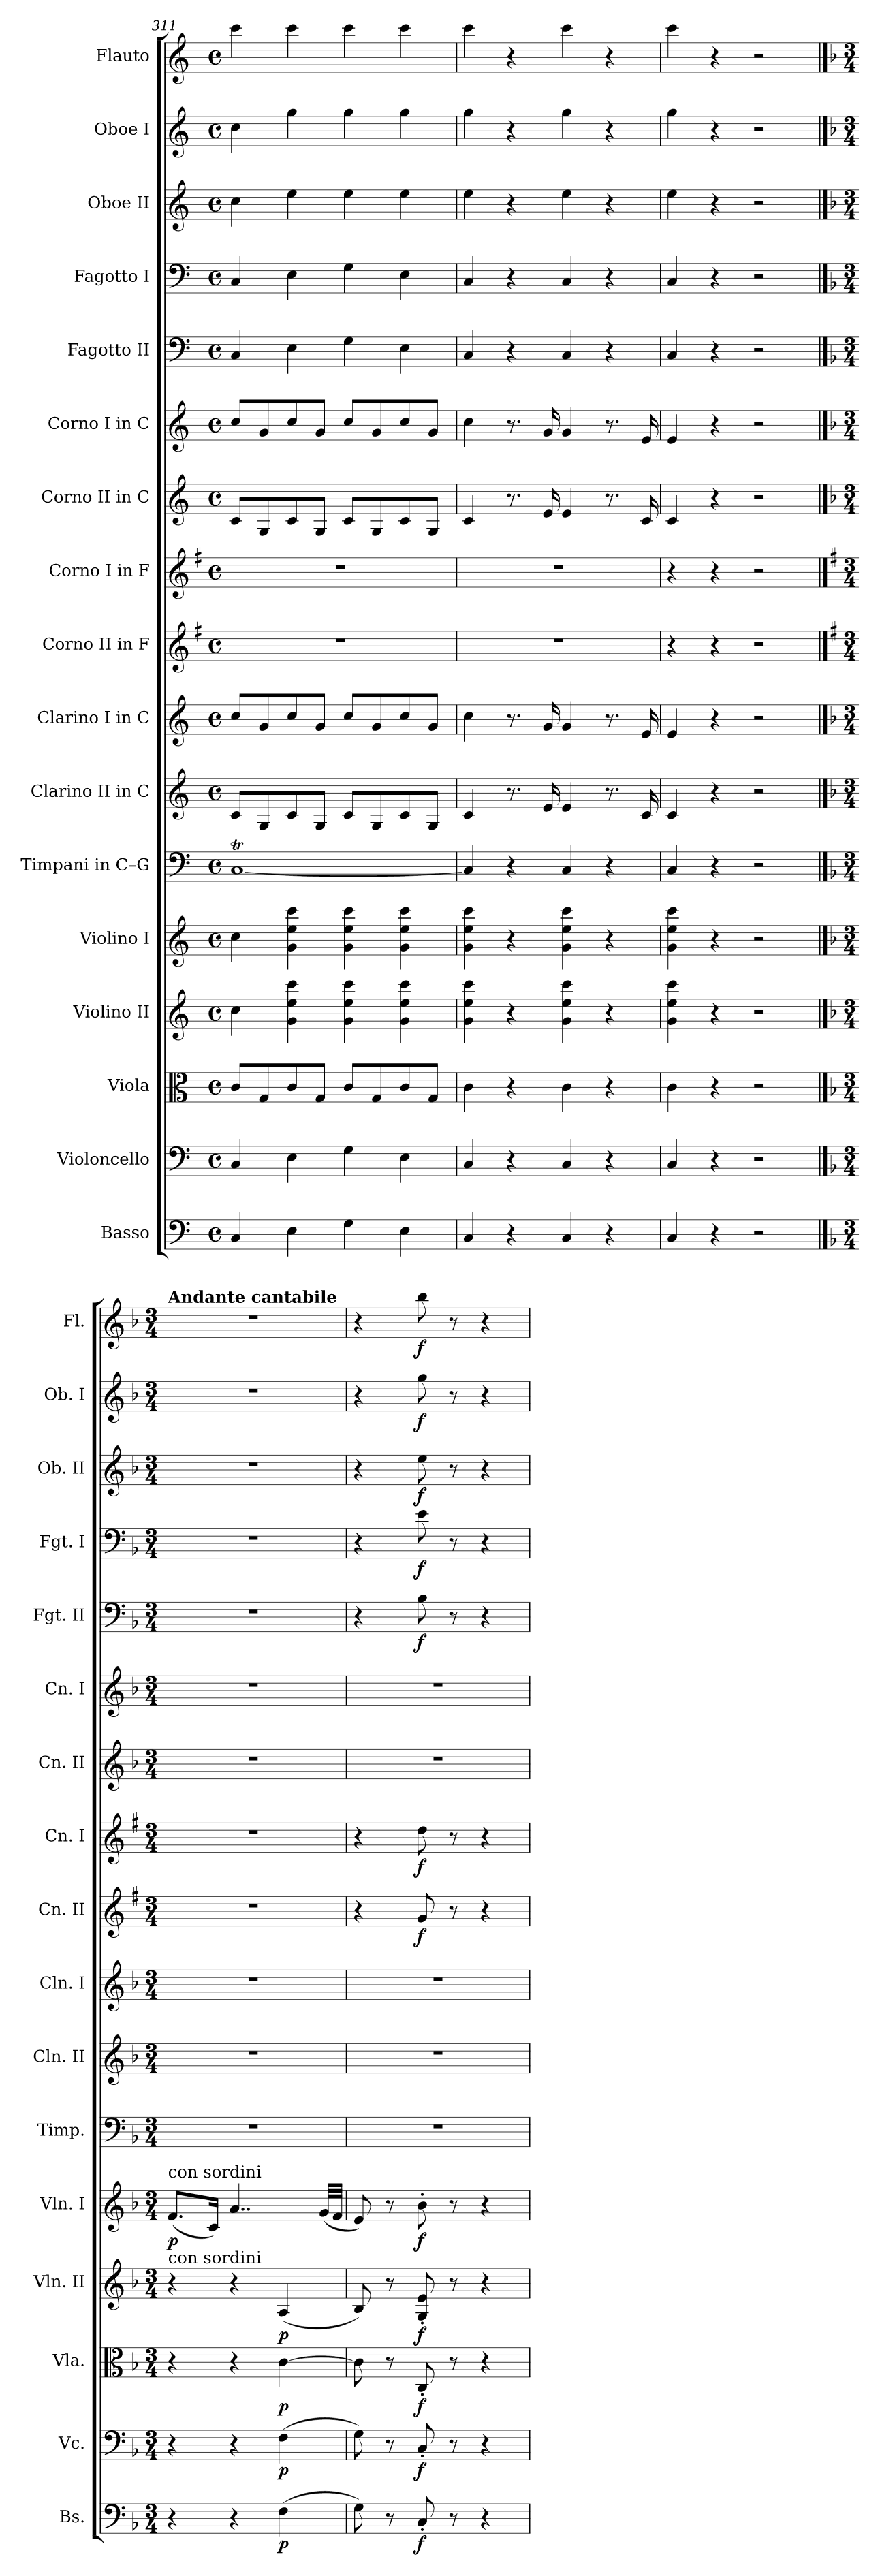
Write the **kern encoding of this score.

**kern	**dynam	**kern	**dynam	**kern	**dynam	**kern	**dynam	**kern	**dynam	**kern	**kern	**kern	**kern	**dynam	**kern	**dynam	**kern	**kern	**kern	**dynam	**kern	**dynam	**kern	**dynam	**kern	**dynam	**kern	**dynam
*part17	*part17	*part16	*part16	*part15	*part15	*part14	*part14	*part13	*part13	*part12	*part11	*part10	*part9	*part9	*part8	*part8	*part7	*part6	*part5	*part5	*part4	*part4	*part3	*part3	*part2	*part2	*part1	*part1
*staff17	*staff17	*staff16	*staff16	*staff15	*staff15	*staff14	*staff14	*staff13	*staff13	*staff12	*staff11	*staff10	*staff9	*staff9	*staff8	*staff8	*staff7	*staff6	*staff5	*staff5	*staff4	*staff4	*staff3	*staff3	*staff2	*staff2	*staff1	*staff1
*I"Basso	*	*I"Violoncello	*	*I"Viola	*	*I"Violino II	*	*I"Violino I	*	*I"Timpani in C–G	*I"Clarino II in C	*I"Clarino I in C	*I"Corno II in F	*	*I"Corno I in F	*	*I"Corno II in C	*I"Corno I in C	*I"Fagotto II	*	*I"Fagotto I	*	*I"Oboe II	*	*I"Oboe I	*	*I"Flauto	*
*I'Bs.	*	*I'Vc.	*	*I'Vla.	*	*I'Vln. II	*	*I'Vln. I	*	*I'Timp.	*I'Cln. II	*I'Cln. I	*I'Cn. II	*	*I'Cn. I	*	*I'Cn. II	*I'Cn. I	*I'Fgt. II	*	*I'Fgt. I	*	*I'Ob. II	*	*I'Ob. I	*	*I'Fl.	*
*clefF4	*	*clefF4	*	*clefC3	*	*clefG2	*	*clefG2	*	*clefF4	*clefG2	*clefG2	*clefG2	*	*clefG2	*	*clefG2	*clefG2	*clefF4	*	*clefF4	*	*clefG2	*	*clefG2	*	*clefG2	*
*ITrd7c12	*	*	*	*	*	*	*	*	*	*	*	*	*ITrd4c7	*	*ITrd4c7	*	*ITrd7c12	*ITrd7c12	*	*	*	*	*	*	*	*	*	*
*k[]	*	*k[]	*	*k[]	*	*k[]	*	*k[]	*	*k[]	*k[]	*k[]	*k[]	*	*k[]	*	*k[]	*k[]	*k[]	*	*k[]	*	*k[]	*	*k[]	*	*k[]	*
*M4/4	*	*M4/4	*	*M4/4	*	*M4/4	*	*M4/4	*	*M4/4	*M4/4	*M4/4	*M4/4	*	*M4/4	*	*M4/4	*M4/4	*M4/4	*	*M4/4	*	*M4/4	*	*M4/4	*	*M4/4	*
*met(c)	*	*met(c)	*	*met(c)	*	*met(c)	*	*met(c)	*	*met(c)	*met(c)	*met(c)	*met(c)	*	*met(c)	*	*met(c)	*met(c)	*met(c)	*	*met(c)	*	*met(c)	*	*met(c)	*	*met(c)	*
=311	=311	=311	=311	=311	=311	=311	=311	=311	=311	=311	=311	=311	=311	=311	=311	=311	=311	=311	=311	=311	=311	=311	=311	=311	=311	=311	=311	=311
4CC/	.	4C/	.	8c/L	.	4cc\	.	4cc\	.	[1CT	8c/L	8cc/L	1r	.	1r	.	8C/L	8c/L	4C/	.	4C/	.	4cc\	.	4cc\	.	4ccc\	.
.	.	.	.	8G/	.	.	.	.	.	.	8G/	8g/	.	.	.	.	8GG/	8G/	.	.	.	.	.	.	.	.	.	.
4EE\	.	4E\	.	8c/	.	4g\ 4ee\ 4ccc\	.	4g\ 4ee\ 4ccc\	.	.	8c/	8cc/	.	.	.	.	8C/	8c/	4E\	.	4E\	.	4ee\	.	4gg\	.	4ccc\	.
.	.	.	.	8G/J	.	.	.	.	.	.	8G/J	8g/J	.	.	.	.	8GG/J	8G/J	.	.	.	.	.	.	.	.	.	.
4GG\	.	4G\	.	8c/L	.	4g\ 4ee\ 4ccc\	.	4g\ 4ee\ 4ccc\	.	.	8c/L	8cc/L	.	.	.	.	8C/L	8c/L	4G\	.	4G\	.	4ee\	.	4gg\	.	4ccc\	.
.	.	.	.	8G/	.	.	.	.	.	.	8G/	8g/	.	.	.	.	8GG/	8G/	.	.	.	.	.	.	.	.	.	.
4EE\	.	4E\	.	8c/	.	4g\ 4ee\ 4ccc\	.	4g\ 4ee\ 4ccc\	.	.	8c/	8cc/	.	.	.	.	8C/	8c/	4E\	.	4E\	.	4ee\	.	4gg\	.	4ccc\	.
.	.	.	.	8G/J	.	.	.	.	.	.	8G/J	8g/J	.	.	.	.	8GG/J	8G/J	.	.	.	.	.	.	.	.	.	.
=312	=312	=312	=312	=312	=312	=312	=312	=312	=312	=312	=312	=312	=312	=312	=312	=312	=312	=312	=312	=312	=312	=312	=312	=312	=312	=312	=312	=312
4CC/	.	4C/	.	4c\	.	4g\ 4ee\ 4ccc\	.	4g\ 4ee\ 4ccc\	.	4CTTT/]	4c/	4cc\	1r	.	1r	.	4C/	4c\	4C/	.	4C/	.	4ee\	.	4gg\	.	4ccc\	.
4r	.	4r	.	4r	.	4r	.	4r	.	4r	8.r	8.r	.	.	.	.	8.r	8.r	4r	.	4r	.	4r	.	4r	.	4r	.
.	.	.	.	.	.	.	.	.	.	.	16e/	16g/	.	.	.	.	16E/	16G/	.	.	.	.	.	.	.	.	.	.
4CC/	.	4C/	.	4c\	.	4g\ 4ee\ 4ccc\	.	4g\ 4ee\ 4ccc\	.	4C/	4e/	4g/	.	.	.	.	4E/	4G/	4C/	.	4C/	.	4ee\	.	4gg\	.	4ccc\	.
4r	.	4r	.	4r	.	4r	.	4r	.	4r	8.r	8.r	.	.	.	.	8.r	8.r	4r	.	4r	.	4r	.	4r	.	4r	.
.	.	.	.	.	.	.	.	.	.	.	16c/	16e/	.	.	.	.	16C/	16E/	.	.	.	.	.	.	.	.	.	.
=313	=313	=313	=313	=313	=313	=313	=313	=313	=313	=313	=313	=313	=313	=313	=313	=313	=313	=313	=313	=313	=313	=313	=313	=313	=313	=313	=313	=313
4CC/	.	4C/	.	4c\	.	4g\ 4ee\ 4ccc\	.	4g\ 4ee\ 4ccc\	.	4C/	4c/	4e/	4r	.	4r	.	4C/	4E/	4C/	.	4C/	.	4ee\	.	4gg\	.	4ccc\	.
4r	.	4r	.	4r	.	4r	.	4r	.	4r	4r	4r	4r	.	4r	.	4r	4r	4r	.	4r	.	4r	.	4r	.	4r	.
2r	.	2r	.	2r	.	2r	.	2r	.	2r	2r	2r	2r	.	2r	.	2r	2r	2r	.	2r	.	2r	.	2r	.	2r	.
!!LO:PB:g=z
==314	==314	==314	==314	==314	==314	==314	==314	==314	==314	==314	==314	==314	==314	==314	==314	==314	==314	==314	==314	==314	==314	==314	==314	==314	==314	==314	==314	==314
*k[b-]	*	*k[b-]	*	*k[b-]	*	*k[b-]	*	*k[b-]	*	*k[b-]	*k[b-]	*k[b-]	*	*	*	*	*k[b-]	*k[b-]	*k[b-]	*	*k[b-]	*	*k[b-]	*	*k[b-]	*	*k[b-]	*
*M3/4	*	*M3/4	*	*M3/4	*	*M3/4	*	*M3/4	*	*M3/4	*M3/4	*M3/4	*M3/4	*	*M3/4	*	*M3/4	*M3/4	*M3/4	*	*M3/4	*	*M3/4	*	*M3/4	*	*M3/4	*
!	!	!	!	!	!	!	!	!	!	!	!	!	!	!	!	!	!	!	!	!	!	!	!	!	!	!	!LO:TX:a:B:t=Andante cantabile	!
!	!	!	!	!	!	!	!	!LO:TX:a:t=con sordini	!	!	!	!	!	!	!	!	!	!	!	!	!	!	!	!	!	!	!	!
!	!	!	!	!	!	!LO:TX:a:t=con sordini	!	!	!	!	!	!	!	!	!	!	!	!	!	!	!	!	!	!	!	!	!	!
!	!	!	!	!	!	!	!	!	!LO:DY:b	!	!	!	!	!	!	!	!	!	!	!	!	!	!	!	!	!	!	!
4r	.	4r	.	4r	.	4r	.	(8.f/L	p	2.r	2.r	2.r	2.r	.	2.r	.	2.r	2.r	2.r	.	2.r	.	2.r	.	2.r	.	2.r	.
.	.	.	.	.	.	.	.	16c/Jk)	.	.	.	.	.	.	.	.	.	.	.	.	.	.	.	.	.	.	.	.
4r	.	4r	.	4r	.	4r	.	4..a/	.	.	.	.	.	.	.	.	.	.	.	.	.	.	.	.	.	.	.	.
!	!LO:DY:b	!	!LO:DY:b	!	!LO:DY:b	!	!LO:DY:b	!	!	!	!	!	!	!	!	!	!	!	!	!	!	!	!	!	!	!	!	!
(4FF\	p	(4F\	p	[4c\	p	(4A/	p	.	.	.	.	.	.	.	.	.	.	.	.	.	.	.	.	.	.	.	.	.
.	.	.	.	.	.	.	.	(32g/LLL	.	.	.	.	.	.	.	.	.	.	.	.	.	.	.	.	.	.	.	.
.	.	.	.	.	.	.	.	32f/JJJ	.	.	.	.	.	.	.	.	.	.	.	.	.	.	.	.	.	.	.	.
=315	=315	=315	=315	=315	=315	=315	=315	=315	=315	=315	=315	=315	=315	=315	=315	=315	=315	=315	=315	=315	=315	=315	=315	=315	=315	=315	=315	=315
8GG\)	.	8G\)	.	8c\]	.	8B-/)	.	8e/)	.	2.r	2.r	2.r	4r	.	4r	.	2.r	2.r	4r	.	4r	.	4r	.	4r	.	4r	.
8r	.	8r	.	8r	.	8r	.	8r	.	.	.	.	.	.	.	.	.	.	.	.	.	.	.	.	.	.	.	.
!	!LO:DY:b	!	!LO:DY:b	!	!LO:DY:b	!	!LO:DY:b	!	!LO:DY:b	!	!	!	!	!LO:DY:b	!	!LO:DY:b	!	!	!	!LO:DY:b	!	!LO:DY:b	!	!LO:DY:b	!	!LO:DY:b	!	!LO:DY:b
8CC'/	f	8C'/	f	8C'/	f	8G/' 8e/'	f	8b-'\	f	.	.	.	8c/	f	8g\	f	.	.	8B-\	f	8e\	f	8ee\	f	8gg\	f	8bb-\	f
8r	.	8r	.	8r	.	8r	.	8r	.	.	.	.	8r	.	8r	.	.	.	8r	.	8r	.	8r	.	8r	.	8r	.
4r	.	4r	.	4r	.	4r	.	4r	.	.	.	.	4r	.	4r	.	.	.	4r	.	4r	.	4r	.	4r	.	4r	.
=	=	=	=	=	=	=	=	=	=	=	=	=	=	=	=	=	=	=	=	=	=	=	=	=	=	=	=	=
*-	*-	*-	*-	*-	*-	*-	*-	*-	*-	*-	*-	*-	*-	*-	*-	*-	*-	*-	*-	*-	*-	*-	*-	*-	*-	*-	*-	*-
